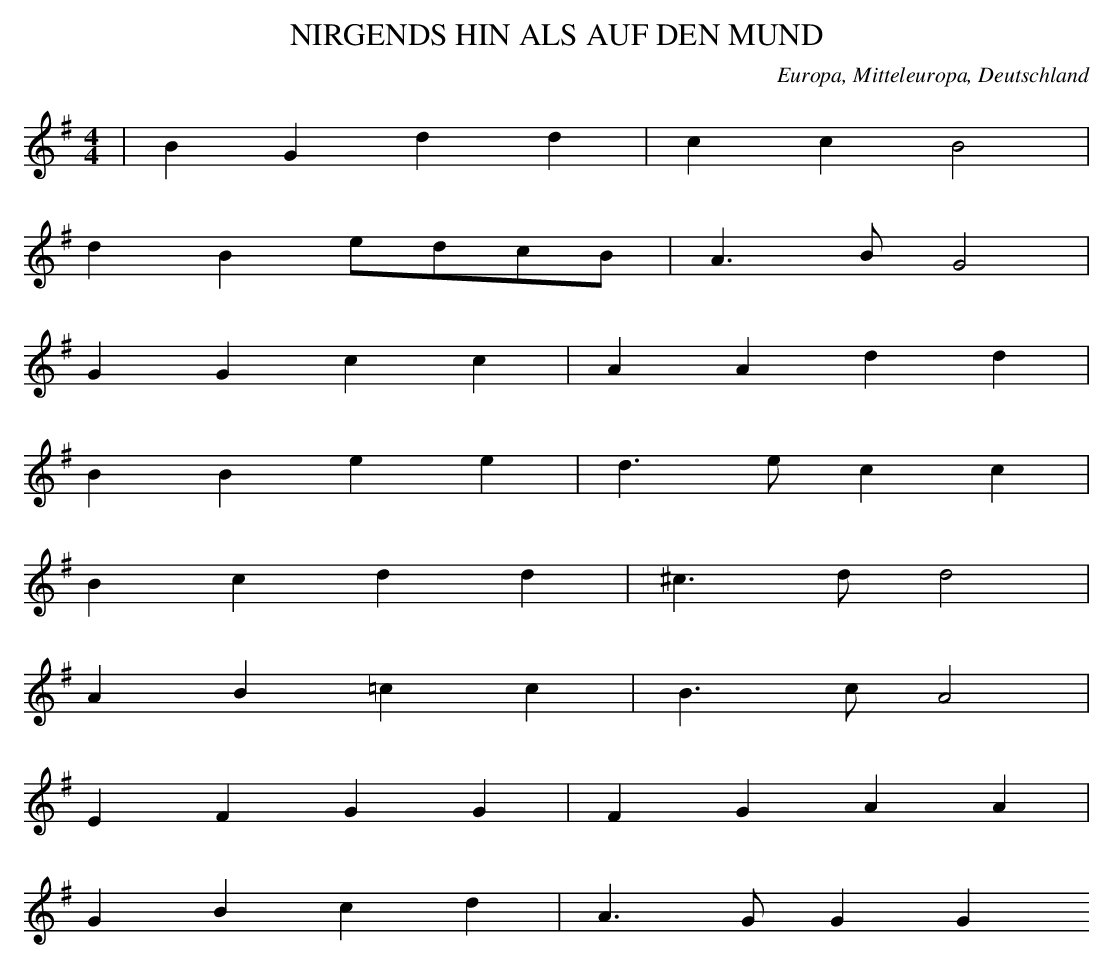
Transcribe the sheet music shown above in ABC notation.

X:1
T: NIRGENDS HIN ALS AUF DEN MUND
O: Europa, Mitteleuropa, Deutschland
M: 4/4
L: 1/8
K: G
 | B2G2d2d2 | c2c2B4 |
d2B2edcB | A3BG4 |
G2G2c2c2 | A2A2d2d2 |
B2B2e2e2 | d3ec2c2 |
B2c2d2d2 | ^c3dd4 |
A2B2=c2c2 | B3cA4 |
E2F2G2G2 | F2G2A2A2 |
G2B2c2d2 | A3GG2G2
